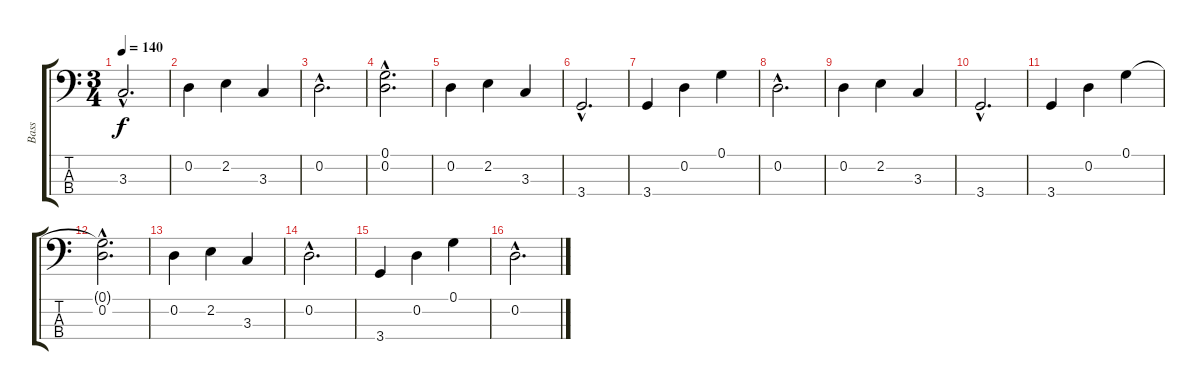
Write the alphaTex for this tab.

\track ("Bass" "Bass") {instrument electricbassfinger}
\staff {score tabs}
\tuning (G2 D2 A1 E1) {hide}
\ts (3 4)
\tempo 140
\clef f4
\ks c
3.3{hac}.2{d dy f} |
0.2.4 2.2.4 3.3.4 |
0.2{hac}.2{d} |
(0.1{hac} 0.2{hac}).2{d} |
0.2.4 2.2.4 3.3.4 |
3.4{hac}.2{d} |
3.4.4 0.2.4 0.1.4 |
0.2{hac}.2{d} |
0.2.4 2.2.4 3.3.4 |
3.4{hac}.2{d} |
3.4.4 0.2.4 0.1.4 |
(0.1{hac t} 0.2{hac}).2{d} |
0.2.4 2.2.4 3.3.4 |
0.2{hac}.2{d} |
3.4.4 0.2.4 0.1.4 |
0.2{hac}.2{d}
